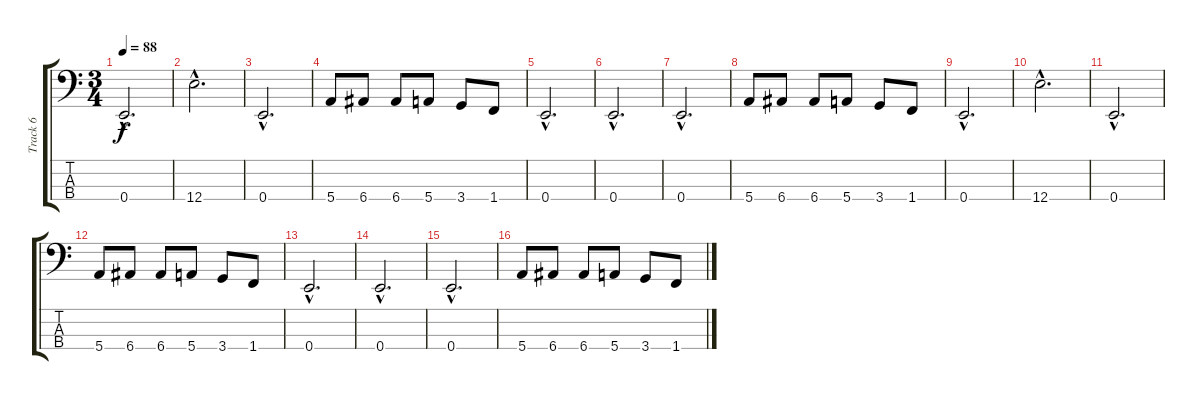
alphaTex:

\track ("Track 6" "Track 6") {instrument slapbass2}
\staff {score tabs}
\tuning (G2 D2 A1 E1) {hide}
\ts (3 4)
\tempo 88
\clef f4
\ks c
0.4{hac}.2{d dy f} |
12.4{hac}.2{d} |
0.4{hac}.2{d} |
5.4.8 6.4.8 6.4.8 5.4.8 3.4.8 1.4.8 |
0.4{hac}.2{d} |
0.4{hac}.2{d} |
0.4{hac}.2{d} |
5.4.8 6.4.8 6.4.8 5.4.8 3.4.8 1.4.8 |
0.4{hac}.2{d} |
12.4{hac}.2{d} |
0.4{hac}.2{d} |
5.4.8 6.4.8 6.4.8 5.4.8 3.4.8 1.4.8 |
0.4{hac}.2{d} |
0.4{hac}.2{d} |
0.4{hac}.2{d} |
5.4.8 6.4.8 6.4.8 5.4.8 3.4.8 1.4.8
